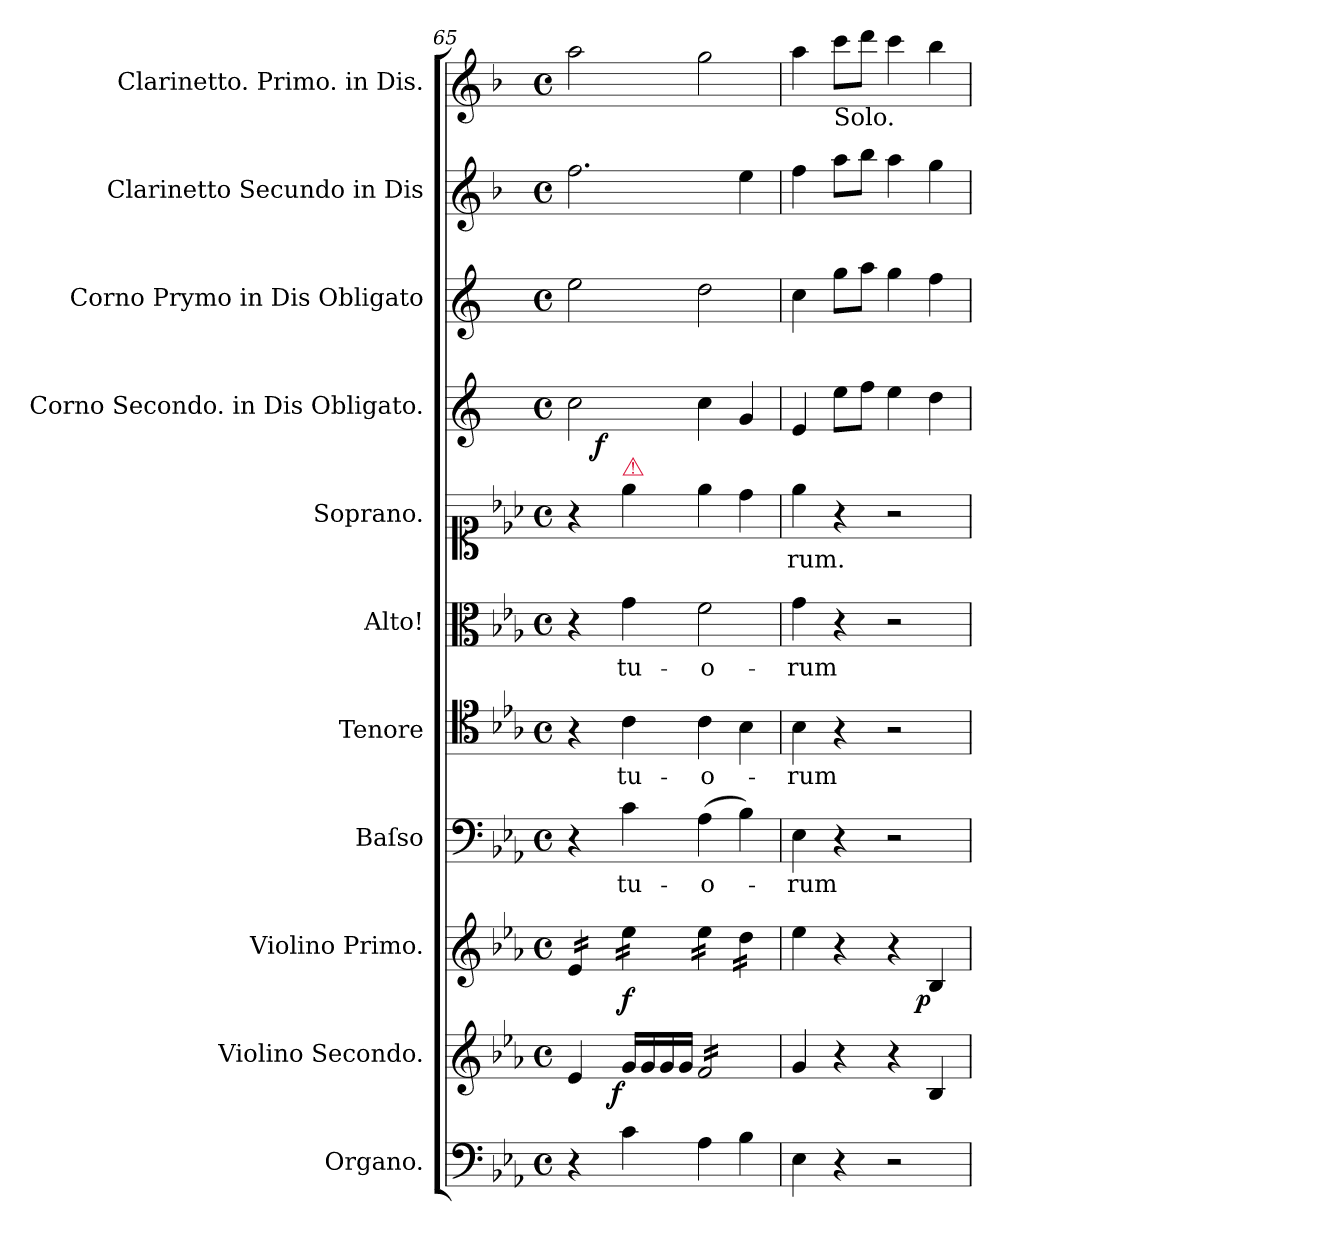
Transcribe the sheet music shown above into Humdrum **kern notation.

**kern	**kern	**dynam	**kern	**dynam	**kern	**text	**kern	**text	**kern	**text	**kern	**text	**kern	**dynam	**kern	**kern	**kern
*part11	*part10	*part10	*part9	*part9	*part8	*part8	*part7	*part7	*part6	*part6	*part5	*part5	*part4	*part4	*part3	*part2	*part1
*staff11	*staff10	*staff10	*staff9	*staff9	*staff8	*staff8	*staff7	*staff7	*staff6	*staff6	*staff5	*staff5	*staff4	*staff4	*staff3	*staff2	*staff1
*I"Organo.	*I"Violino Secondo.	*	*I"Violino Primo.	*	*I"Baſso	*	*I"Tenore	*	*I"Alto!	*	*I"Soprano.	*	*I"Corno Secondo. in Dis Obligato.	*	*I"Corno Prymo in Dis Obligato	*I"Clarinetto Secundo in Dis	*I"Clarinetto. Primo. in Dis.
*I'org	*I'vl2	*	*I'vl1	*	*I'B	*	*I'T	*	*I'A	*	*I'S	*	*I'cor2	*	*I'cor1	*I'Cl.	*I'Cl.
*clefF4	*clefG2	*	*clefG2	*	*clefF4	*	*clefC4	*	*clefC3	*	*clefC1	*	*clefG2	*	*clefG2	*clefG2	*clefG2
*	*	*	*	*	*	*	*	*	*	*	*	*	*ITrd5c9	*	*ITrd5c9	*ITrd1c2	*ITrd1c2
*k[b-e-a-]	*k[b-e-a-]	*	*k[b-e-a-]	*	*k[b-e-a-]	*	*k[b-e-a-]	*	*k[b-e-a-]	*	*k[b-e-a-]	*	*k[b-e-a-]	*	*k[b-e-a-]	*k[b-e-a-]	*k[b-e-a-]
*M4/4	*M4/4	*	*M4/4	*	*M4/4	*	*M4/4	*	*M4/4	*	*M4/4	*	*M4/4	*	*M4/4	*M4/4	*M4/4
*met(c)	*met(c)	*	*met(c)	*	*met(c)	*	*met(c)	*	*met(c)	*	*met(c)	*	*met(c)	*	*met(c)	*met(c)	*met(c)
=65	=65	=65	=65	=65	=65	=65	=65	=65	=65	=65	=65	=65	=65	=65	=65	=65	=65
*	*	*	*	*	*	*	*	*	*	*	*	*	*^	*	*	*	*
*	*	*	*tremolo	*	*	*	*	*	*	*	*	*	*	*	*	*	*	*
4r	4e-/	.	16e-/LL	.	4r	.	4r	.	4r	.	4r	.	2e-\	8ryy	.	2g\	2.ee-\	2gg\
.	.	.	16e-/	.	.	.	.	.	.	.	.	.	.	.	.	.	.	.
.	.	.	16e-/	.	.	.	.	.	.	.	.	.	.	2..ryy	f.	.	.	.
.	.	.	16e-/JJ	.	.	.	.	.	.	.	.	.	.	.	.	.	.	.
!	!	!	!	!	!	!	!	!	!	!	!LO:TX:a:color=crimson:t=⚠	!	!	!	!	!	!	!
!	!	!LO:DY:rj	!	!LO:DY:b	!	!	!	!	!	!	!	!	!	!	!	!	!	!
4c\	16g/LL	f.	16ee-\LL	f	4c\	tu-	4c\	tu-	4g\	tu-	4ee-\	.	.	.	.	.	.	.
.	16g/	.	16ee-\	.	.	.	.	.	.	.	.	.	.	.	.	.	.	.
.	16g/	.	16ee-\	.	.	.	.	.	.	.	.	.	.	.	.	.	.	.
.	16g/JJ	.	16ee-\JJ	.	.	.	.	.	.	.	.	.	.	.	.	.	.	.
*	*tremolo	*	*	*	*	*	*	*	*	*	*	*	*	*	*	*	*	*
4A-\	16f/LL	.	16ee-\LL	.	(4A-\	-o-	4c\	-o-	2f\	-o-	4ee-\	.	4e-\	.	.	2f\	.	2ff\
.	16f/	.	16ee-\	.	.	.	.	.	.	.	.	.	.	.	.	.	.	.
.	16f/	.	16ee-\	.	.	.	.	.	.	.	.	.	.	.	.	.	.	.
.	16f/	.	16ee-\JJ	.	.	.	.	.	.	.	.	.	.	.	.	.	.	.
4B-\	16f/	.	16dd\LL	.	4B-\)	.	4B-\	.	.	.	4dd\	.	4B-/	.	.	.	4dd\	.
.	16f/	.	16dd\	.	.	.	.	.	.	.	.	.	.	.	.	.	.	.
.	16f/	.	16dd\	.	.	.	.	.	.	.	.	.	.	.	.	.	.	.
.	16f/JJ	.	16dd\JJ	.	.	.	.	.	.	.	.	.	.	.	.	.	.	.
*	*	*	*Xtremolo	*	*	*	*	*	*	*	*	*	*	*	*	*	*	*
*	*Xtremolo	*	*	*	*	*	*	*	*	*	*	*	*	*	*	*	*	*
*	*	*	*	*	*	*	*	*	*	*	*	*	*v	*v	*	*	*	*
=66	=66	=66	=66	=66	=66	=66	=66	=66	=66	=66	=66	=66	=66	=66	=66	=66	=66
4E-\	4g/	.	4ee-\	.	4E-\	-rum	4B-\	-rum	4g\	-rum	4ee-\	rum.	4G/	.	4e-\	4ee-\	4gg\
!	!	!	!	!	!	!	!	!	!	!	!	!	!	!	!	!	!LO:TX:b:t=Solo.
4r	4r	.	4r	.	4r	.	4r	.	4r	.	4r	.	8g\L	.	8b-\L	8gg\L	8bb-\L
.	.	.	.	.	.	.	.	.	.	.	.	.	8a-\J	.	8cc\J	8aa-\J	8ccc\J
2r	4r	.	4r	.	2r	.	2r	.	2r	.	2r	.	4g\	.	4b-\	4gg\	4bb-\
!	!	!	!	!LO:DY:b:rj	!	!	!	!	!	!	!	!	!	!	!	!	!
.	4B-/	.	4B-/	p	.	.	.	.	.	.	.	.	4f\	.	4a-\	4ff\	4aa-\
=	=	=	=	=	=	=	=	=	=	=	=	=	=	=	=	=	=
*-	*-	*-	*-	*-	*-	*-	*-	*-	*-	*-	*-	*-	*-	*-	*-	*-	*-
